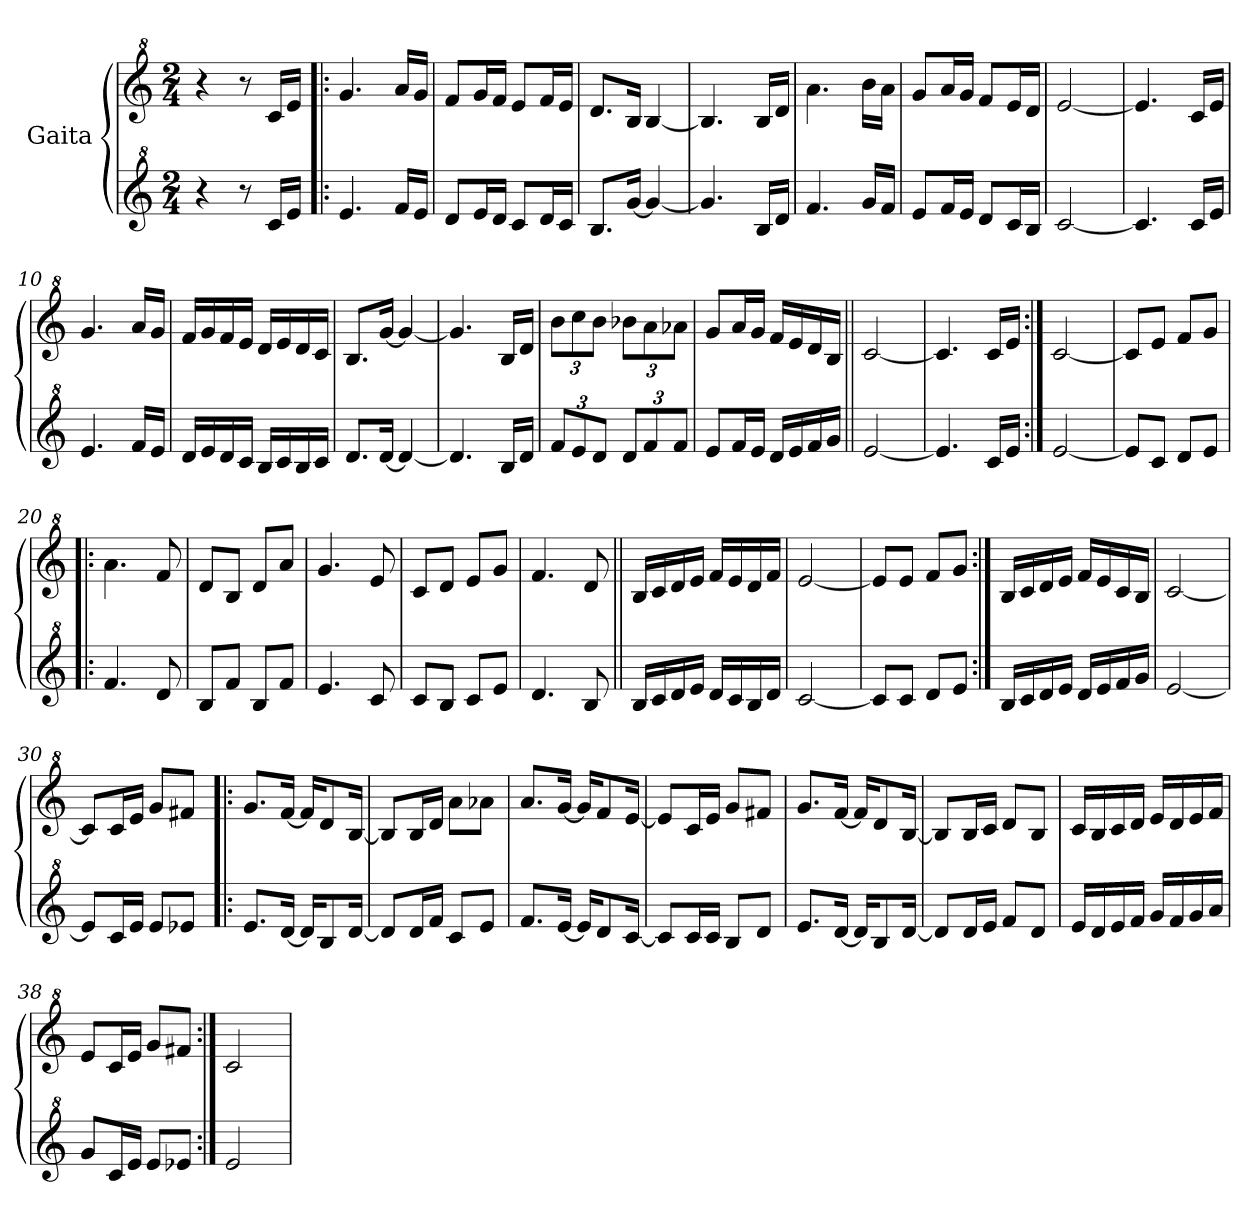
**kern	**kern
*part2	*part1
*staff2	*staff1
*I"Gaita	*I"Gaita
*clefG^2	*clefG^2
*k[]	*k[]
*M2/4	*M2/4
*MM96	*MM96
=1	=1
4r	4r
8r	8r
16cc/LL	16cc/LL
16ee/JJ	16ee/JJ
=2!|:	=2!|:
4.ee/	4.gg/
16ff/LL	16aa/LL
16ee/JJ	16gg/JJ
=3	=3
8dd/L	8ff/L
16ee/L	16gg/L
16dd/JJ	16ff/JJ
8cc/L	8ee/L
16dd/L	16ff/L
16cc/JJ	16ee/JJ
=4	=4
8.b/L	8.dd/L
[16gg/Jk	16b/Jk
4gg/_	[4b/
=5	=5
4.gg/]	4.b/]
16b/LL	16b/LL
16dd/JJ	16dd/JJ
=6	=6
4.ff/	4.aa\
16gg/LL	16bb\LL
16ff/JJ	16aa\JJ
=7	=7
8ee/L	8gg/L
16ff/L	16aa/L
16ee/JJ	16gg/JJ
8dd/L	8ff/L
16cc/L	16ee/L
16b/JJ	16dd/JJ
=8	=8
[2cc/	[2ee/
=9	=9
4.cc/]	4.ee/]
16cc/LL	16cc/LL
16ee/JJ	16ee/JJ
=10	=10
4.ee/	4.gg/
16ff/LL	16aa/LL
16ee/JJ	16gg/JJ
!!LO:LB:g=z
=11	=11
16dd/LL	16ff/LL
16ee/	16gg/
16dd/	16ff/
16cc/JJ	16ee/JJ
16b/LL	16dd/LL
16cc/	16ee/
16b/	16dd/
16cc/JJ	16cc/JJ
=12	=12
8.dd/L	8.b/L
[16dd/Jk	[16gg/Jk
4dd/_	4gg/_
=13	=13
4.dd/]	4.gg/]
16b/LL	16b/LL
16dd/JJ	16dd/JJ
=14	=14
*Xbrackettup	*Xbrackettup
12ff/L	12bb\L
12ee/	12ccc\
12dd/J	12bb\J
12dd/L	12bb-X\L
12ff/	12aa\
12ff/J	12aa-X\J
=15	=15
8ee/L	8gg/L
16ff/L	16aa/L
16ee/JJ	16gg/JJ
16dd/LL	16ff/LL
16ee/	16ee/
16ff/	16dd/
16gg/JJ	16b/JJ
=16||	=16||
[2ee/	[2cc/
=17	=17
4.ee/]	4.cc/]
16cc/LL	16cc/LL
16ee/JJ	16ee/JJ
=18:|!	=18:|!
[2ee/	[2cc/
=19	=19
8ee/L]	8cc/L]
8cc/J	8ee/J
8dd/L	8ff/L
8ee/J	8gg/J
!!LO:LB:g=z
=20!|:	=20!|:
4.ff/	4.aa\
8dd/	8ff/
=21	=21
8b/L	8dd/L
8ff/J	8b/J
8b/L	8dd/L
8ff/J	8aa/J
=22	=22
4.ee/	4.gg/
8cc/	8ee/
=23	=23
8cc/L	8cc/L
8b/J	8dd/J
8cc/L	8ee/L
8ee/J	8gg/J
=24	=24
4.dd/	4.ff/
8b/	8dd/
=25||	=25||
16b/LL	16b/LL
16cc/	16cc/
16dd/	16dd/
16ee/JJ	16ee/JJ
16dd/LL	16ff/LL
16cc/	16ee/
16b/	16dd/
16dd/JJ	16ff/JJ
=26	=26
[2cc/	[2ee/
=27	=27
8cc/L]	8ee/L]
8cc/J	8ee/J
8dd/L	8ff/L
8ee/J	8gg/J
!!LO:LB:g=z
=28:|!	=28:|!
16b/LL	16b/LL
16cc/	16cc/
16dd/	16dd/
16ee/JJ	16ee/JJ
16dd/LL	16ff/LL
16ee/	16ee/
16ff/	16cc/
16gg/JJ	16b/JJ
=29	=29
[2ee/	[2cc/
=30	=30
8ee/L]	8cc/L]
16cc/L	16cc/L
16ee/JJ	16ee/JJ
8ee/L	8gg/L
8ee-X/J	8ff#X/J
=31!|:	=31!|:
8.ee/L	8.gg/L
[16dd/Jk	[16ff/Jk
16dd/KL]	16ff/KL]
8b/	8dd/
[16dd/Jk	[16b/Jk
=32	=32
8dd/L]	8b/L]
16dd/L	16b/L
16ff/JJ	16dd/JJ
8cc/L	8aa\L
8ee/J	8aa-X\J
=33	=33
8.ff/L	8.aa/L
[16ee/Jk	[16gg/Jk
16ee/KL]	16gg/KL]
8dd/	8ff/
[16cc/Jk	[16ee/Jk
=34	=34
8cc/L]	8ee/L]
16cc/L	16cc/L
16cc/JJ	16ee/JJ
8b/L	8gg/L
8dd/J	8ff#X/J
!!LO:LB:g=z
=35	=35
8.ee/L	8.gg/L
[16dd/Jk	[16ff/Jk
16dd/KL]	16ff/KL]
8b/	8dd/
[16dd/Jk	[16b/Jk
=36	=36
8dd/L]	8b/L]
16dd/L	16b/L
16ee/JJ	16cc/JJ
8ff/L	8dd/L
8dd/J	8b/J
=37	=37
16ee/LL	16cc/LL
16dd/	16b/
16ee/	16cc/
16ff/JJ	16dd/JJ
16gg/LL	16ee/LL
16ff/	16dd/
16gg/	16ee/
16aa/JJ	16ff/JJ
=38	=38
8gg/L	8ee/L
16cc/L	16cc/L
16ee/JJ	16ee/JJ
8ee/L	8gg/L
8ee-X/J	8ff#X/J
=39:|!	=39:|!
2ee/	2cc/
=	=
*-	*-
